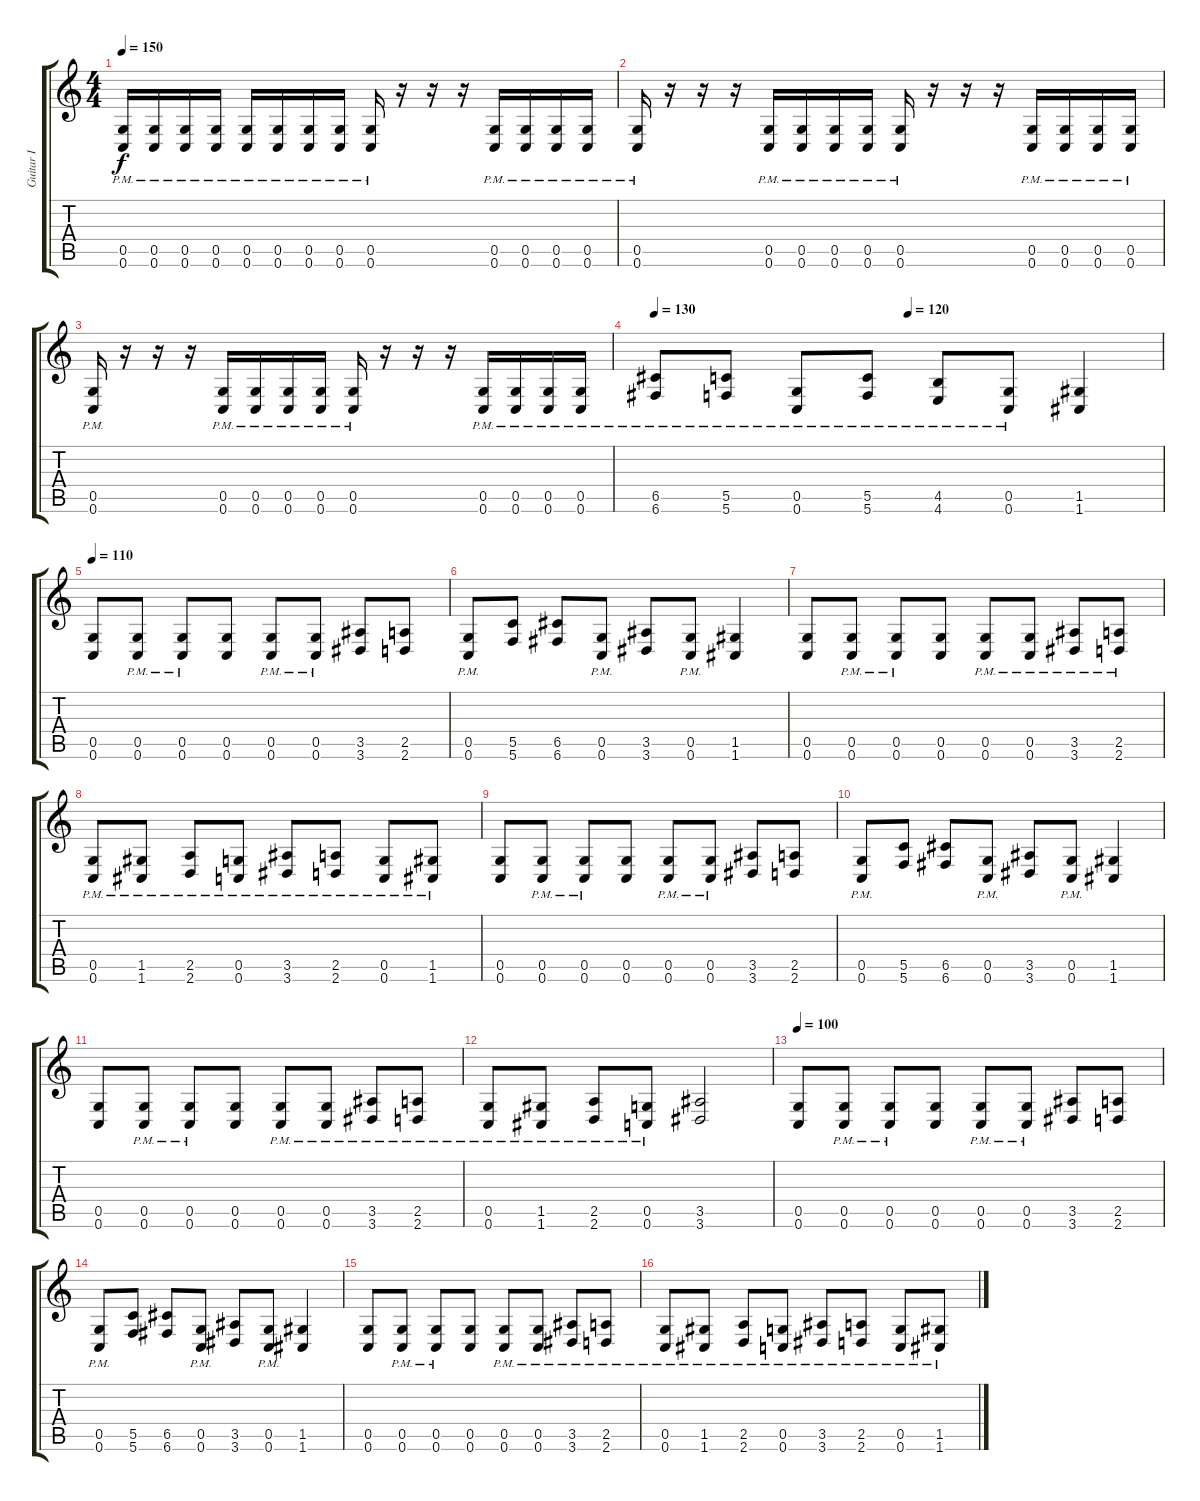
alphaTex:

\track ("Guitar I" "Guitar I") {instrument distortionguitar}
\staff {score tabs}
\tuning (D4 A3 F3 C3 G2 C2) {hide}
\ts (4 4)
\tempo 150
\clef g2
\ks c
(0.5{pm} 0.6{pm}).16{dy f} (0.5{pm} 0.6{pm}).16 (0.5{pm} 0.6{pm}).16 (0.5{pm} 0.6{pm}).16 (0.5{pm} 0.6{pm}).16 (0.5{pm} 0.6{pm}).16 (0.5{pm} 0.6{pm}).16 (0.5{pm} 0.6{pm}).16 (0.5{pm} 0.6{pm}).16 r.16 r.16 r.16 (0.5{pm} 0.6{pm}).16 (0.5{pm} 0.6{pm}).16 (0.5{pm} 0.6{pm}).16 (0.5{pm} 0.6{pm}).16 |
(0.5{pm} 0.6{pm}).16 r.16 r.16 r.16 (0.5{pm} 0.6{pm}).16 (0.5{pm} 0.6{pm}).16 (0.5{pm} 0.6{pm}).16 (0.5{pm} 0.6{pm}).16 (0.5{pm} 0.6{pm}).16 r.16 r.16 r.16 (0.5{pm} 0.6{pm}).16 (0.5{pm} 0.6{pm}).16 (0.5{pm} 0.6{pm}).16 (0.5{pm} 0.6{pm}).16 |
(0.5{pm} 0.6{pm}).16 r.16 r.16 r.16 (0.5{pm} 0.6{pm}).16 (0.5{pm} 0.6{pm}).16 (0.5{pm} 0.6{pm}).16 (0.5{pm} 0.6{pm}).16 (0.5{pm} 0.6{pm}).16 r.16 r.16 r.16 (0.5{pm} 0.6{pm}).16 (0.5{pm} 0.6{pm}).16 (0.5{pm} 0.6{pm}).16 (0.5{pm} 0.6{pm}).16 |
\tempo 130
\tempo (120 0.5)
(6.5{pm} 6.6{pm}).8 (5.5{pm} 5.6{pm}).8 (0.5{pm} 0.6{pm}).8 (5.5{pm} 5.6{pm}).8 (4.5{pm} 4.6{pm}).8 (0.5{pm} 0.6{pm}).8 (1.5 1.6).4 |
\tempo 110
(0.5 0.6).8 (0.5{pm} 0.6{pm}).8 (0.5{pm} 0.6{pm}).8 (0.5 0.6).8 (0.5{pm} 0.6{pm}).8 (0.5{pm} 0.6{pm}).8 (3.5 3.6).8 (2.5 2.6).8 |
(0.5{pm} 0.6{pm}).8 (5.5 5.6).8 (6.5 6.6).8 (0.5{pm} 0.6{pm}).8 (3.5 3.6).8 (0.5{pm} 0.6{pm}).8 (1.5 1.6).4 |
(0.5 0.6).8 (0.5{pm} 0.6{pm}).8 (0.5{pm} 0.6{pm}).8 (0.5 0.6).8 (0.5{pm} 0.6{pm}).8 (0.5{pm} 0.6{pm}).8 (3.5{pm} 3.6{pm}).8 (2.5{pm} 2.6{pm}).8 |
(0.5{pm} 0.6{pm}).8 (1.5{pm} 1.6{pm}).8 (2.5{pm} 2.6{pm}).8 (0.5{pm} 0.6{pm}).8 (3.5{pm} 3.6{pm}).8 (2.5{pm} 2.6{pm}).8 (0.5{pm} 0.6{pm}).8 (1.5{pm} 1.6{pm}).8 |
(0.5 0.6).8 (0.5{pm} 0.6{pm}).8 (0.5{pm} 0.6{pm}).8 (0.5 0.6).8 (0.5{pm} 0.6{pm}).8 (0.5{pm} 0.6{pm}).8 (3.5 3.6).8 (2.5 2.6).8 |
(0.5{pm} 0.6{pm}).8 (5.5 5.6).8 (6.5 6.6).8 (0.5{pm} 0.6{pm}).8 (3.5 3.6).8 (0.5{pm} 0.6{pm}).8 (1.5 1.6).4 |
(0.5 0.6).8 (0.5{pm} 0.6{pm}).8 (0.5{pm} 0.6{pm}).8 (0.5 0.6).8 (0.5{pm} 0.6{pm}).8 (0.5{pm} 0.6{pm}).8 (3.5{pm} 3.6{pm}).8 (2.5{pm} 2.6{pm}).8 |
(0.5{pm} 0.6{pm}).8 (1.5{pm} 1.6{pm}).8 (2.5{pm} 2.6{pm}).8 (0.5{pm} 0.6{pm}).8 (3.5 3.6).2 |
\tempo 100
(0.5 0.6).8 (0.5{pm} 0.6{pm}).8 (0.5{pm} 0.6{pm}).8 (0.5 0.6).8 (0.5{pm} 0.6{pm}).8 (0.5{pm} 0.6{pm}).8 (3.5 3.6).8 (2.5 2.6).8 |
(0.5{pm} 0.6{pm}).8 (5.5 5.6).8 (6.5 6.6).8 (0.5{pm} 0.6{pm}).8 (3.5 3.6).8 (0.5{pm} 0.6{pm}).8 (1.5 1.6).4 |
(0.5 0.6).8 (0.5{pm} 0.6{pm}).8 (0.5{pm} 0.6{pm}).8 (0.5 0.6).8 (0.5{pm} 0.6{pm}).8 (0.5{pm} 0.6{pm}).8 (3.5{pm} 3.6{pm}).8 (2.5{pm} 2.6{pm}).8 |
(0.5{pm} 0.6{pm}).8 (1.5{pm} 1.6{pm}).8 (2.5{pm} 2.6{pm}).8 (0.5{pm} 0.6{pm}).8 (3.5{pm} 3.6{pm}).8 (2.5{pm} 2.6{pm}).8 (0.5{pm} 0.6{pm}).8 (1.5{pm} 1.6{pm}).8
